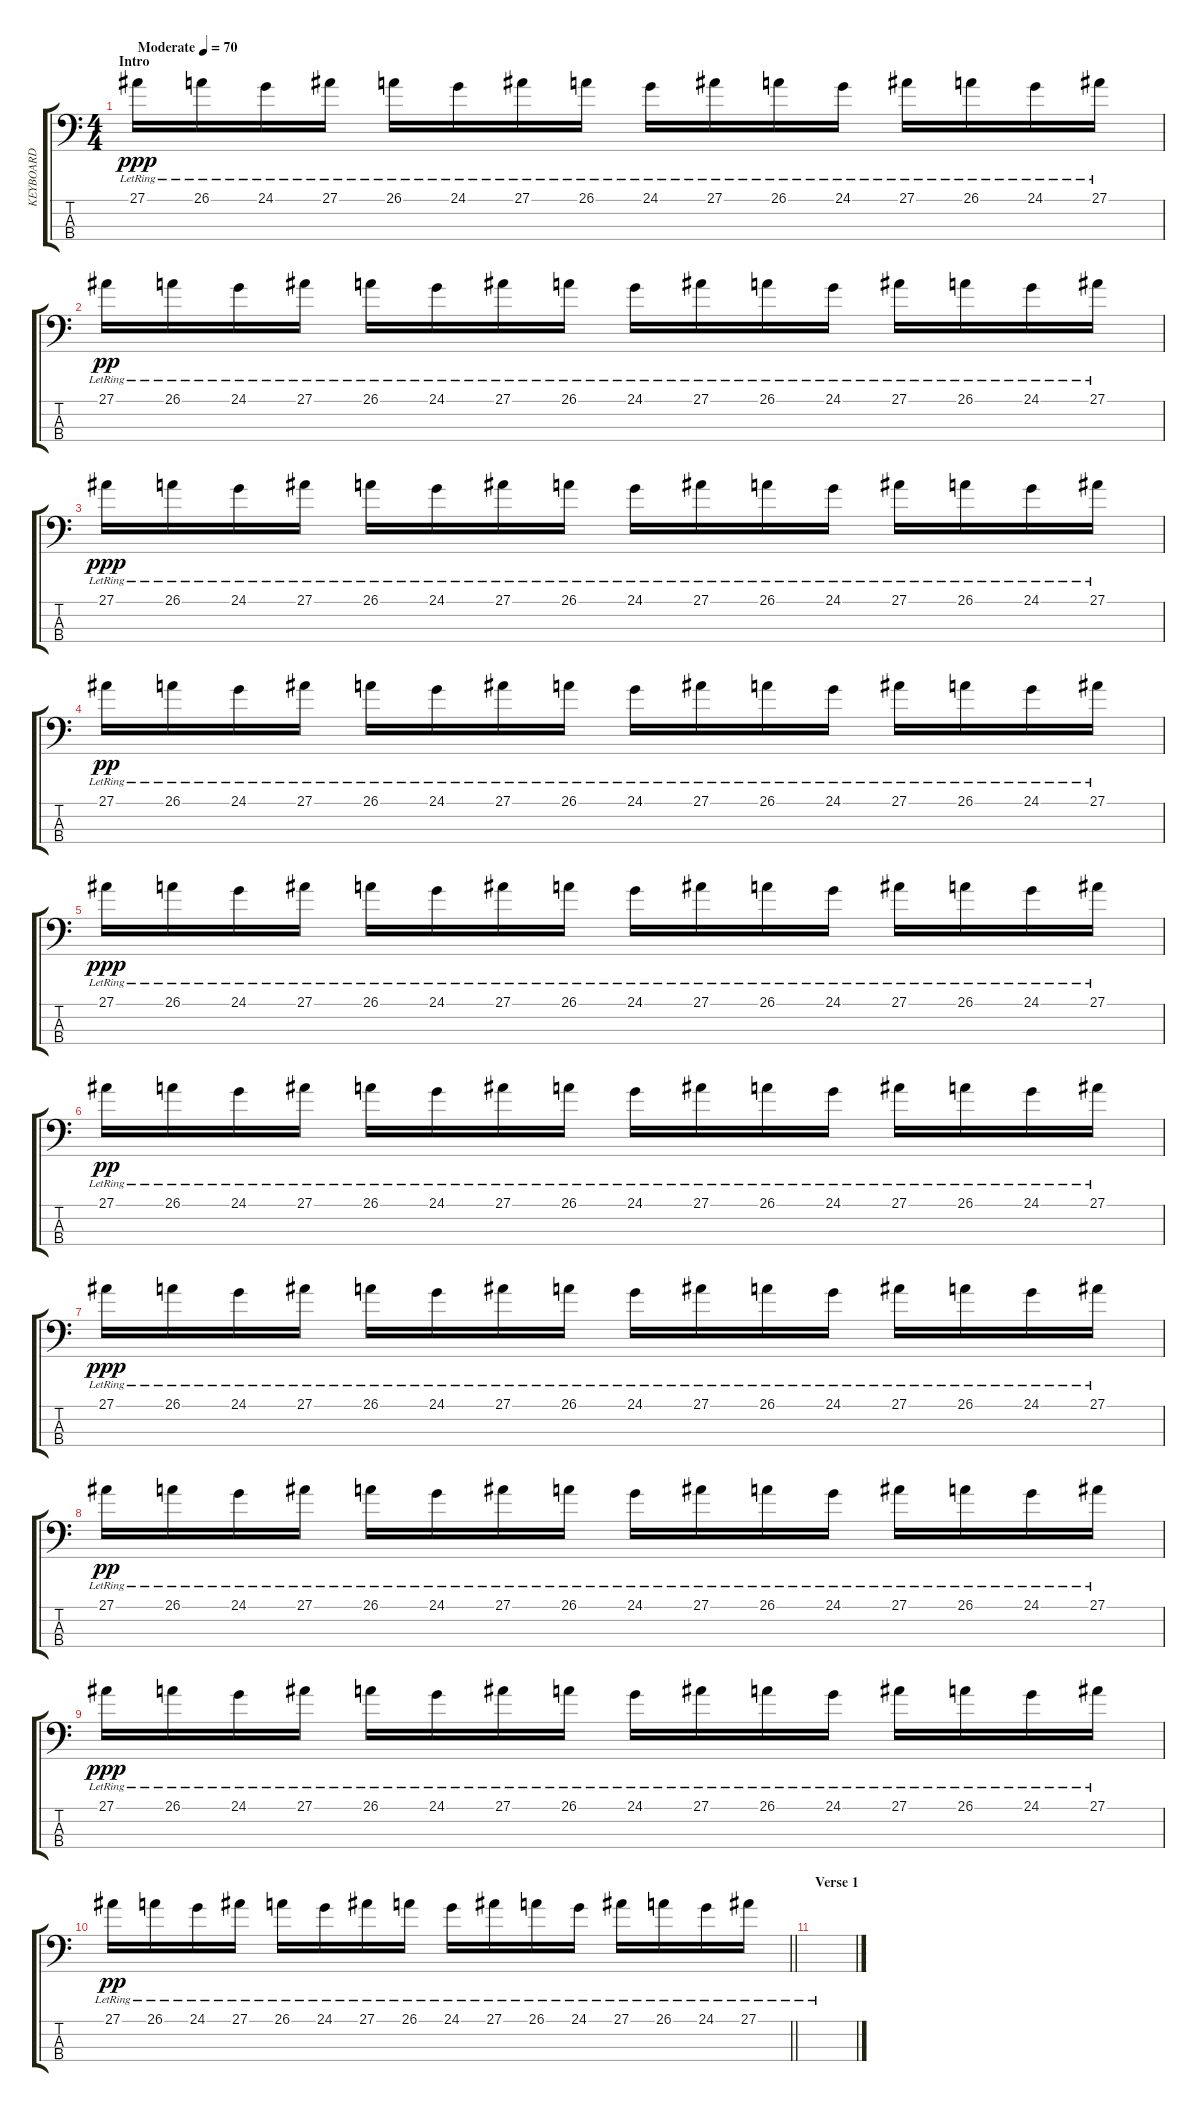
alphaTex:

\track ("KEYBOARD" "KEYBOARD") {instrument brightacousticpiano}
\staff {score tabs}
\tuning (G2 D2 A1 E1) {hide}
\ts (4 4)
\section ("" "Intro")
\tempo (70 "Moderate")
\clef f4
\ks c
27.1{lr}.16{dy ppp instrument brightacousticpiano} 26.1{lr}.16 24.1{lr}.16 27.1{lr}.16 26.1{lr}.16 24.1{lr}.16 27.1{lr}.16 26.1{lr}.16 24.1{lr}.16 27.1{lr}.16 26.1{lr}.16 24.1{lr}.16 27.1{lr}.16 26.1{lr}.16 24.1{lr}.16 27.1{lr}.16 |
27.1{lr}.16{dy pp} 26.1{lr}.16 24.1{lr}.16 27.1{lr}.16 26.1{lr}.16 24.1{lr}.16 27.1{lr}.16 26.1{lr}.16 24.1{lr}.16 27.1{lr}.16 26.1{lr}.16 24.1{lr}.16 27.1{lr}.16 26.1{lr}.16 24.1{lr}.16 27.1{lr}.16 |
27.1{lr}.16{dy ppp} 26.1{lr}.16 24.1{lr}.16 27.1{lr}.16 26.1{lr}.16 24.1{lr}.16 27.1{lr}.16 26.1{lr}.16 24.1{lr}.16 27.1{lr}.16 26.1{lr}.16 24.1{lr}.16 27.1{lr}.16 26.1{lr}.16 24.1{lr}.16 27.1{lr}.16 |
27.1{lr}.16{dy pp} 26.1{lr}.16 24.1{lr}.16 27.1{lr}.16 26.1{lr}.16 24.1{lr}.16 27.1{lr}.16 26.1{lr}.16 24.1{lr}.16 27.1{lr}.16 26.1{lr}.16 24.1{lr}.16 27.1{lr}.16 26.1{lr}.16 24.1{lr}.16 27.1{lr}.16 |
27.1{lr}.16{dy ppp} 26.1{lr}.16 24.1{lr}.16 27.1{lr}.16 26.1{lr}.16 24.1{lr}.16 27.1{lr}.16 26.1{lr}.16 24.1{lr}.16 27.1{lr}.16 26.1{lr}.16 24.1{lr}.16 27.1{lr}.16 26.1{lr}.16 24.1{lr}.16 27.1{lr}.16 |
27.1{lr}.16{dy pp} 26.1{lr}.16 24.1{lr}.16 27.1{lr}.16 26.1{lr}.16 24.1{lr}.16 27.1{lr}.16 26.1{lr}.16 24.1{lr}.16 27.1{lr}.16 26.1{lr}.16 24.1{lr}.16 27.1{lr}.16 26.1{lr}.16 24.1{lr}.16 27.1{lr}.16 |
27.1{lr}.16{dy ppp} 26.1{lr}.16 24.1{lr}.16 27.1{lr}.16 26.1{lr}.16 24.1{lr}.16 27.1{lr}.16 26.1{lr}.16 24.1{lr}.16 27.1{lr}.16 26.1{lr}.16 24.1{lr}.16 27.1{lr}.16 26.1{lr}.16 24.1{lr}.16 27.1{lr}.16 |
27.1{lr}.16{dy pp} 26.1{lr}.16 24.1{lr}.16 27.1{lr}.16 26.1{lr}.16 24.1{lr}.16 27.1{lr}.16 26.1{lr}.16 24.1{lr}.16 27.1{lr}.16 26.1{lr}.16 24.1{lr}.16 27.1{lr}.16 26.1{lr}.16 24.1{lr}.16 27.1{lr}.16 |
27.1{lr}.16{dy ppp} 26.1{lr}.16 24.1{lr}.16 27.1{lr}.16 26.1{lr}.16 24.1{lr}.16 27.1{lr}.16 26.1{lr}.16 24.1{lr}.16 27.1{lr}.16 26.1{lr}.16 24.1{lr}.16 27.1{lr}.16 26.1{lr}.16 24.1{lr}.16 27.1{lr}.16 |
\barLineRight lightlight
27.1{lr}.16{dy pp} 26.1{lr}.16 24.1{lr}.16 27.1{lr}.16 26.1{lr}.16 24.1{lr}.16 27.1{lr}.16 26.1{lr}.16 24.1{lr}.16 27.1{lr}.16 26.1{lr}.16 24.1{lr}.16 27.1{lr}.16 26.1{lr}.16 24.1{lr}.16 27.1{lr}.16 |
\section ("" "Verse 1")
